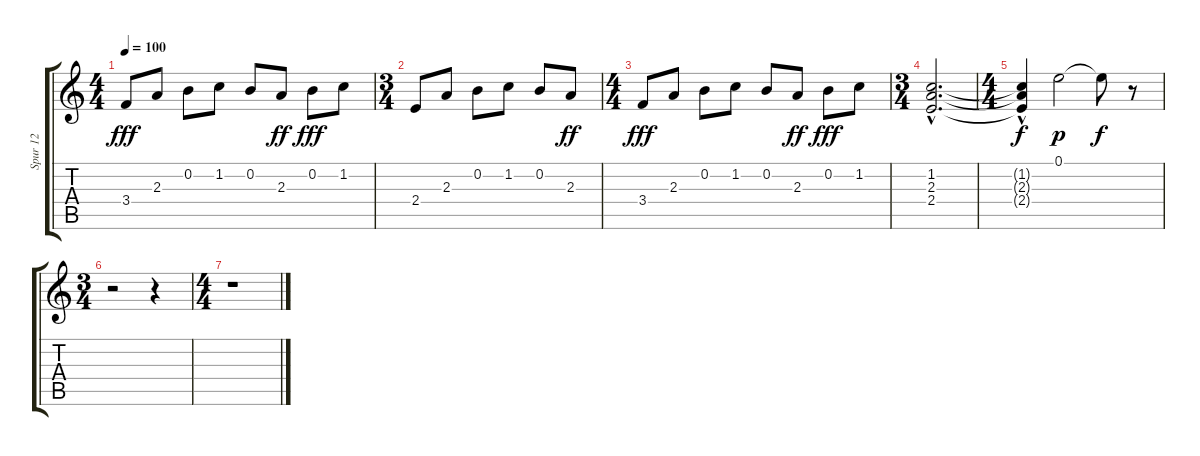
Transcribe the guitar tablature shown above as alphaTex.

\track ("Spur 12" "Spur 12") {instrument electricguitarclean}
\staff {score tabs}
\tuning (E4 B3 G3 D3 A2 E2) {hide}
\ts (4 4)
\tempo 100
\clef g2
\ks c
3.4.8{dy fff} 2.3.8 0.2.8 1.2.8 0.2.8 2.3.8{dy ff} 0.2.8{dy fff} 1.2.8 |
\ts (3 4)
2.4.8 2.3.8 0.2.8 1.2.8 0.2.8 2.3.8{dy ff} |
\ts (4 4)
3.4.8{dy fff} 2.3.8 0.2.8 1.2.8 0.2.8 2.3.8{dy ff} 0.2.8{dy fff} 1.2.8 |
\ts (3 4)
(1.2{hac} 2.3{hac} 2.4{hac}).2{d} |
\ts (4 4)
(1.2{hac t} 2.3{hac t} 2.4{hac t}).4{dy f} 0.1.2{dy p} 0.1{t}.8{dy f} r.8 |
\ts (3 4)
r.2 r.4 |
\ts (4 4)
r.1
